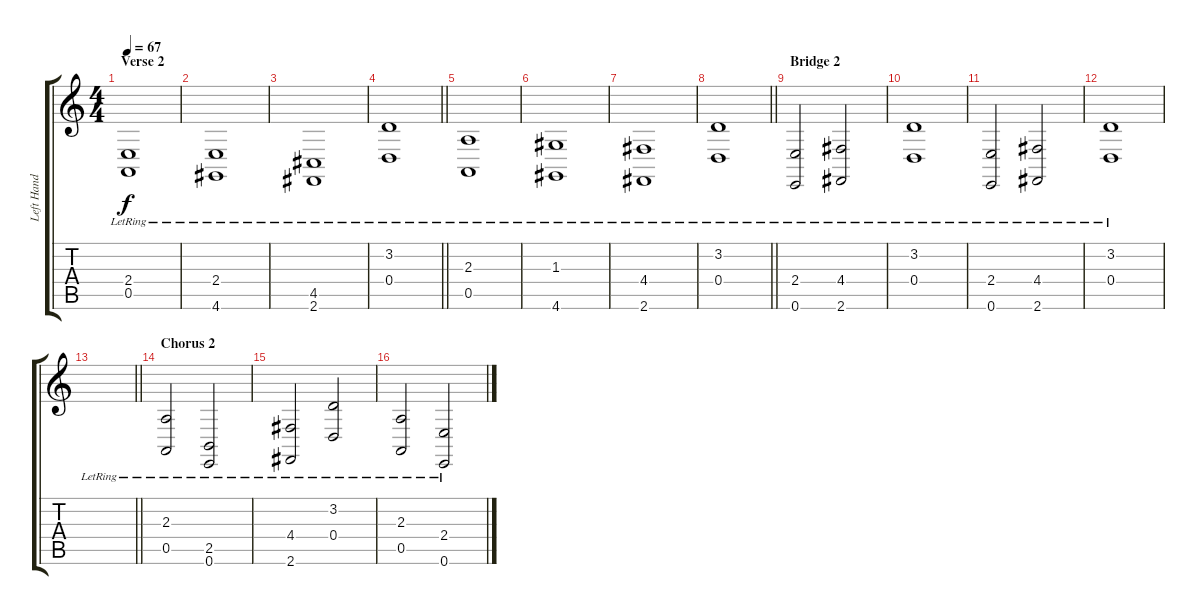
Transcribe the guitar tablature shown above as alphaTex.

\track ("Left Hand" "Left Hand") {instrument acousticgrandpiano}
\staff {score tabs}
\tuning (E4 B3 G3 D3 A2 E2) {hide}
\ts (4 4)
\section ("" "Verse 2")
\tempo 67
\clef g2
\ks c
(2.4{lr} 0.5{lr}).1{dy f} |
(2.4{lr} 4.6{lr}).1 |
(4.5{lr} 2.6{lr}).1 |
\barLineRight lightlight
(3.2{lr} 0.4{lr}).1 |
(2.3{lr} 0.5{lr}).1 |
(1.3{lr} 4.6{lr}).1 |
(4.4{lr} 2.6{lr}).1 |
\barLineRight lightlight
(3.2{lr} 0.4{lr}).1 |
\section ("" "Bridge 2")
(2.4{lr} 0.6{lr}).2 (4.4{lr} 2.6{lr}).2 |
(3.2{lr} 0.4{lr}).1 |
(2.4{lr} 0.6{lr}).2 (4.4{lr} 2.6{lr}).2 |
(3.2{lr} 0.4{lr}).1 |
\barLineRight lightlight
|
\section ("" "Chorus 2")
(2.3{lr} 0.5{lr}).2 (2.5{lr} 0.6{lr}).2 |
(4.4{lr} 2.6{lr}).2 (3.2{lr} 0.4{lr}).2 |
(2.3{lr} 0.5{lr}).2 (2.4{lr} 0.6{lr}).2
